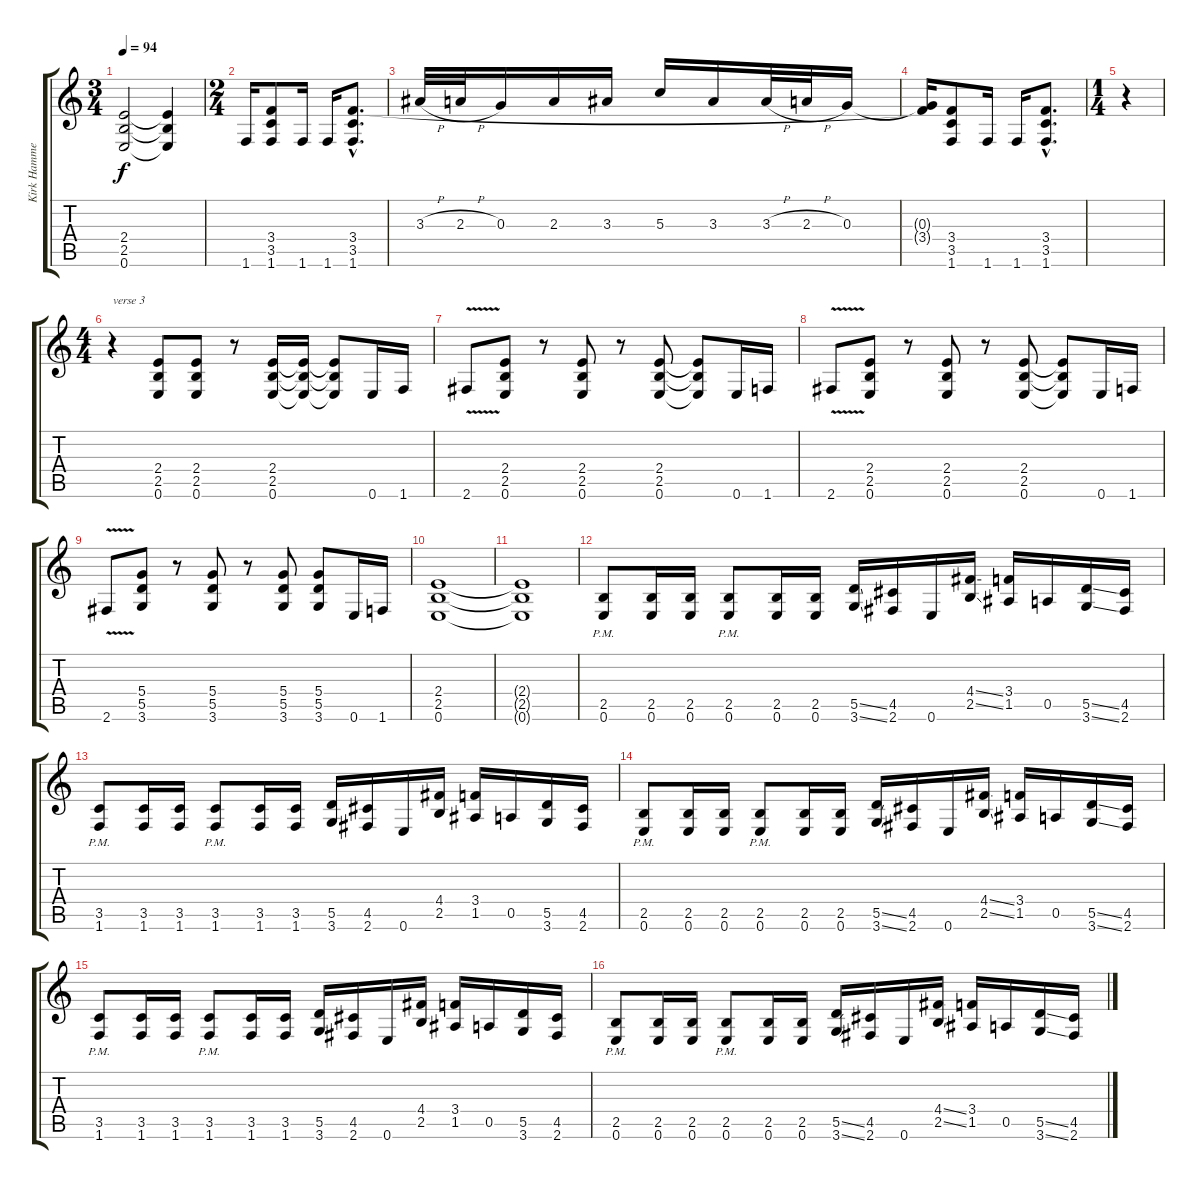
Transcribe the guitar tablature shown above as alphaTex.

\track ("Kirk Hammett" "Kirk Hamme") {instrument distortionguitar}
\staff {score tabs}
\tuning (E4 B3 G3 D3 A2 E2) {hide}
\ts (3 4)
\tempo 94
\clef g2
\ks c
(2.4{t} 2.5{t} 0.6{t}).2{dy f} (2.4{t} 2.5{t} 0.6{t}).4 |
\ts (2 4)
1.6.16 (3.4 3.5 1.6).8 1.6.16 1.6.16 (3.4{hac} 3.5{hac} 1.6{hac}).8{d} |
3.3{h}.32 2.3{h}.32 0.3.16 2.3.16 3.3.16 5.3.16 3.3.16 3.3{h}.32 2.3{h}.32 0.3.16 |
(0.3{t} 3.4{t}).16 (3.4 3.5 1.6).8 1.6.16 1.6.16 (3.4{hac} 3.5{hac} 1.6{hac}).8{d} |
\ts (1 4)
r.4 |
\ts (4 4)
r.4{txt "verse 3"} (2.4 2.5 0.6).8 (2.4 2.5 0.6).8 r.8 (2.4 2.5 0.6).16 (2.4{t} 2.5{t} 0.6{t}).16 (2.4{t} 2.5{t} 0.6{t}).8 0.6.16 1.6.16 |
2.6{v}.8 (2.4 2.5 0.6).8 r.8 (2.4 2.5 0.6).8 r.8 (2.4 2.5 0.6).8 (2.4{t} 2.5{t} 0.6{t}).8 0.6.16 1.6.16 |
2.6{v}.8 (2.4 2.5 0.6).8 r.8 (2.4 2.5 0.6).8 r.8 (2.4 2.5 0.6).8 (2.4{t} 2.5{t} 0.6{t}).8 0.6.16 1.6.16 |
2.6{v}.8 (5.4 5.5 3.6).8 r.8 (5.4 5.5 3.6).8 r.8 (5.4 5.5 3.6).8 (5.4 5.5 3.6).8 0.6.16 1.6.16 |
(2.4 2.5 0.6).1 |
(2.4{t} 2.5{t} 0.6{t}).1 |
(2.5{pm} 0.6).8 (2.5 0.6).16 (2.5 0.6).16 (2.5{pm} 0.6).8 (2.5 0.6).16 (2.5 0.6).16 (5.5{ss} 3.6{ss}).16 (4.5 2.6).16 0.6.16 (4.4{ss} 2.5{ss}).16 (3.4 1.5).16 0.5.16 (5.5{ss} 3.6{ss}).16 (4.5 2.6).16 |
(3.5{pm} 1.6).8 (3.5 1.6).16 (3.5 1.6).16 (3.5{pm} 1.6).8 (3.5 1.6).16 (3.5 1.6).16 (5.5 3.6).16 (4.5 2.6).16 0.6.16 (4.4 2.5).16 (3.4 1.5).16 0.5.16 (5.5 3.6).16 (4.5 2.6).16 |
(2.5{pm} 0.6).8 (2.5 0.6).16 (2.5 0.6).16 (2.5{pm} 0.6).8 (2.5 0.6).16 (2.5 0.6).16 (5.5{ss} 3.6{ss}).16 (4.5 2.6).16 0.6.16 (4.4{ss} 2.5{ss}).16 (3.4 1.5).16 0.5.16 (5.5{ss} 3.6{ss}).16 (4.5 2.6).16 |
(3.5{pm} 1.6).8 (3.5 1.6).16 (3.5 1.6).16 (3.5{pm} 1.6).8 (3.5 1.6).16 (3.5 1.6).16 (5.5 3.6).16 (4.5 2.6).16 0.6.16 (4.4 2.5).16 (3.4 1.5).16 0.5.16 (5.5 3.6).16 (4.5 2.6).16 |
(2.5{pm} 0.6).8 (2.5 0.6).16 (2.5 0.6).16 (2.5{pm} 0.6).8 (2.5 0.6).16 (2.5 0.6).16 (5.5{ss} 3.6{ss}).16 (4.5 2.6).16 0.6.16 (4.4{ss} 2.5{ss}).16 (3.4 1.5).16 0.5.16 (5.5{ss} 3.6{ss}).16 (4.5 2.6).16
